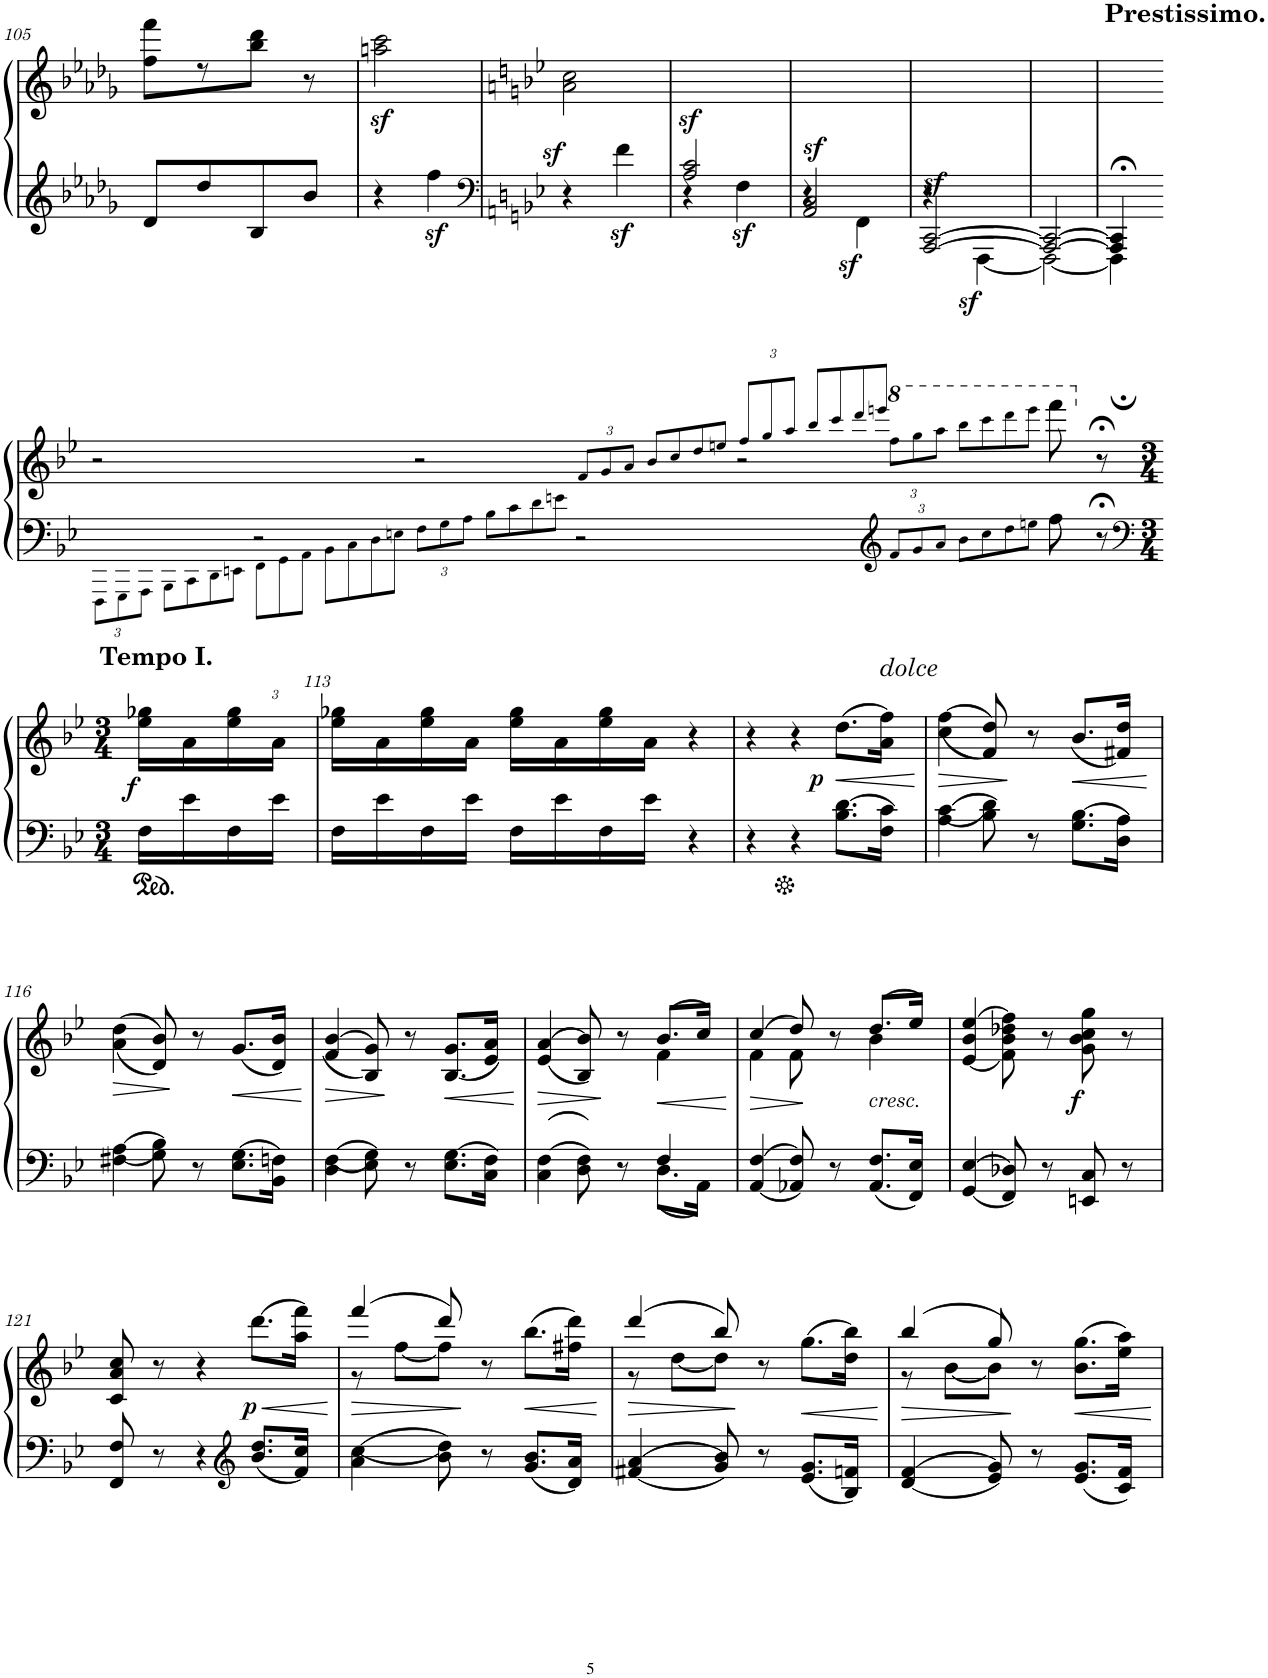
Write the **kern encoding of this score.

**kern	**kern	**dynam
*part1	*part1	*part1
*staff2	*staff1	*staff1/2
*I"Piano	*	*
*I'Pno.	*	*
!!LO:PB:g=z
*clefG2	*clefG2	*
*k[b-e-a-d-g-]	*k[b-e-a-d-g-]	*
*M2/4	*M2/4	*
=105	=105	=105
8d-/L	8ff\ 8fff\L	.
8dd-/	8r	.
8B-/	8bb-\ 8ddd-\J	.
8b-/J	8r	.
=106	=106	=106
4r	2aan\z< 2ccc\z<	.
4ffz<\	.	.
=107	=107	=107
*clefF4	*	*
*k[b-e-]	*k[b-e-]	*
!	!	!LO:DY:a=2
4r	2a\ 2cc\	sf
4fz<\	.	.
=108	=108	=108
*^	*	*
!	!	!	!LO:DY:b
2A/ 2c/	4r	2ryy	sf
!	!	!	!LO:DY:b=2
.	4F\	.	sf
=109	=109	=109	=109
!	!	!	!LO:DY:a=2
2AA/ 2C/	4r	2ryy	sf
!	!	!	!LO:DY:b=2
.	4FF\	.	sf
=110	=110	=110	=110
!	!	!	!LO:DY:a=2
[>2AAA/ [2CC/	4r	2ryy	sf
!	!	!	!LO:DY:b=2
.	[<4FFF\	.	sf
=111	=111	=111	=111
2AAA/_ 2CC/_	2FFF\_	2ryy	.
=112	=112	=112	=112
!	!	!LO:TX:a:B:t=Prestissimo.	!
4AAA/];< 4CC/];<	4FFF;\]	2ryy	.
4ryy	4ryy	.	.
!!LO:LB:g=z
=112X2-	=112X2-	=112X2-	=112X2-
*	*Xbrackettup	*	*
*	*	*^	*
2.ryy	12FFF!\L	2r	0.ryy	.
.	12GGG!\	.	.	.
.	12AAA!\J	.	.	.
.	8BBB-!\L	.	.	.
.	8CC!\	.	.	.
.	8DD!\	4ryy	.	.
.	8EEn!\J	.	.	.
12FF!\L	2r	2.ryy	.	.
12GG!\	.	.	.	.
12AA!\J	.	.	.	.
8BB-!\L	.	.	.	.
8C!\	.	.	.	.
8D!\	4ryy	.	.	.
8En!\J	.	.	.	.
1ryy	12F!\L	2r	.	.
.	12G!\	.	.	.
.	12A!\J	.	.	.
.	8B-!\L	.	.	.
.	8c!\	.	.	.
.	8d!\	4ryy	.	.
.	8en!\J	.	.	.
*	*	*Xbrackettup	*	*
.	2r	12f!/L	.	.
.	.	12g!/	.	.
.	.	12a!/J	.	.
1ryy	.	8b-!/L	.	.
.	.	8cc!/	.	.
.	4ryy	8dd!/	.	.
.	.	8een!/J	.	.
.	2.ryy	2r	12ff!/L	.
.	.	.	12gg!/	.
.	.	.	12aa!/J	.
.	.	.	8bb-!/L	.
.	.	.	8ccc!/	.
1ryy	.	4ryy	8ddd!/	.
.	.	.	8eeen!/J	.
*clefG2	*	*	*	*
*	*	*8va	*	*
.	12f!/L	12fff!\L	1ryy	.
.	12g!/	12ggg!\	.	.
.	12a!/J	12aaa!\J	.	.
.	8b-!\L	8bbb-!\L	.	.
.	8cc!\	8cccc!\	.	.
.	8dd!\	8dddd!\	.	.
.	8een!\J	8eeee!\J	.	.
4ryy	8ff\	8ffff\	.	.
*	*	*X8va	*	*
.	8r;<	8r;<	.	.
*v	*v	*	*	*
*	*v	*v	*
!!LO:LB:g=z
=112X3-	=112X3-	=112X3-
*clefF4	*	*
*M3/4	*M3/4	*
*^	*	*
!	!	!LO:TX:a:B:t=Tempo I.	!
!	!	!	!LO:DY:b
*v	*v	*	*
16F\LL	16ee-\ 16gg-X\LL	f
16e-\	16a\	.
16F\	16ee-\ 16gg-\	.
16e-\JJ	16a\JJ	.
=113	=113	=113
16F\LL	16ee-\ 16gg-X\LL	.
16e-\	16a\	.
16F\	16ee-\ 16gg-\	.
16e-\JJ	16a\JJ	.
16F\LL	16ee-\ 16gg-\LL	.
16e-\	16a\	.
16F\	16ee-\ 16gg-\	.
16e-\JJ	16a\JJ	.
4r	4r	.
=114	=114	=114
4r	4r	.
4r	4r	.
!	!LO:TX:a:i:t=dolce	!
!	!	!LO:HP:b
!	!	!LO:DY:n=1:b
8.B-\ 8.d\L	(8.dd\L	< p
16F\ 16c\Jk	16a\ 16ff\Jk)	.
.	.	[
=115	=115	=115
!	!	!LO:HP:b
4A\ 4c\	(<(4cc\ 4ff\	>
8B-\ 8d\	8f/ 8dd/))	.
8r	8r	]
!	!	!LO:HP:b
8.G\ 8.B-\L	(8.b-/L	<
16D\ 16A\Jk	16f#X/ 16dd/Jk)	.
.	.	[
!!LO:LB:g=z
=116	=116	=116
!	!	!LO:HP:b
4F#X\ 4A\	((<4a\ 4dd\	>
8G\ 8B-\	8d/ 8b-/))	.
8r	8r	]
!	!	!LO:HP:b
8.E-\ 8.G\L	(8.g/L	<
16BB-\ 16Fn\Jk	16d/ 16b-/Jk)	.
.	.	[
=117	=117	=117
!	!	!LO:HP:b
4D\ 4F\	((>4f/ 4b-/	>
8E-\ 8G\	8B-/ 8g/))	.
8r	8r	]
!	!	!LO:HP:b
8.E-\ 8.G\L	(8.B-/ 8.g/L	<
16C\ 16F\Jk	16e-/ 16a/Jk)	.
.	.	[
=118	=118	=118
*^	*	*
!	!	!	!LO:HP:b
*	*	*^	*
4C\ 4F\	2ryy	(<(>4e-/ 4a/	2ryy	>
8D\ 8F\	.	8B-/ 8b-/))	.	.
8r	.	8r	.	]
!	!	!	!	!LO:HP:b
4F/	8.D\L	(8.b-/L	4f\	<
.	16AA\Jk	16cc/Jk)	.	.
*v	*v	*	*	*
*	*v	*v	*
.	.	[
=119	=119	=119
!	!	!LO:HP:b
*	*^	*
4AA/ 4F/	(4cc/	4f\	>
8AA-X/ 8F/	8dd/)	8f\	.
8r	8r	8ryy	]
!	!LO:TX:b:i:t=cresc.	!	!
8.AA-/ 8.F/L	(8.dd/L	4b-\	.
16FF/ 16E-/Jk	16ee-/Jk)	.	.
*	*v	*v	*
=120	=120	=120
4GG/ 4E-/	(<(4e-/ 4b-/ 4ee-/	.
8FF/ 8D-X/	8f\ 8b-\ 8dd-X\ 8ff\))	.
8r	8r	.
!	!	!LO:DY:b
8EEn/ 8C/	8g\ 8b-\ 8cc\ 8gg\	f
8r	8r	.
!!LO:LB:g=z
=121	=121	=121
8FF/ 8F/	8c/ 8a/ 8cc/	.
8r	8r	.
4r	4r	.
*clefG2	*	*
!	!	!LO:HP:b
!	!	!LO:DY:n=1:b
8.b-/ 8.dd/L	(8.ddd\L	< p
16f/ 16cc/Jk	16aa\ 16fff\Jk)	.
.	.	[
=122	=122	=122
!	!	!LO:HP:b
*	*^	*
4a\ 4cc\	(4fff/	8r	>
.	.	[8ff\L	.
8b-\ 8dd\	8ddd/)	8ff\J]	.
8r	8r	4.ryy	]
!	!	!	!LO:HP:b
8.g/ 8.b-/L	(>8.bb-\L	.	<
16d/ 16a/Jk	16ff#X\ 16ddd\Jk)	.	.
*	*v	*v	*
.	.	[
=123	=123	=123
!	!	!LO:HP:b
*	*^	*
4f#X/ 4a/	(4ddd/	8r	>
.	.	[8dd\L	.
8g/ 8b-/	8bb-/)	8dd\J]	.
8r	8r	4.ryy	]
!	!	!	!LO:HP:b
8.e-/ 8.g/L	(>8.gg\L	.	<
16B-/ 16fn/Jk	16dd\ 16bb-\Jk)	.	.
*	*v	*v	*
.	.	[
=124	=124	=124
!	!	!LO:HP:b
*	*^	*
4d/ 4f/	(4bb-/	8r	>
.	.	[8b-\L	.
8e-/ 8g/	8gg/)	8b-\J]	.
8r	8r	4.ryy	]
!	!	!	!LO:HP:b
8.e-/ 8.g/L	(>8.b-\ 8.gg\L	.	<
16c/ 16f/Jk	16ee-\ 16aa\Jk)	.	.
*	*v	*v	*
.	.	[
=	=	=
*-	*-	*-
